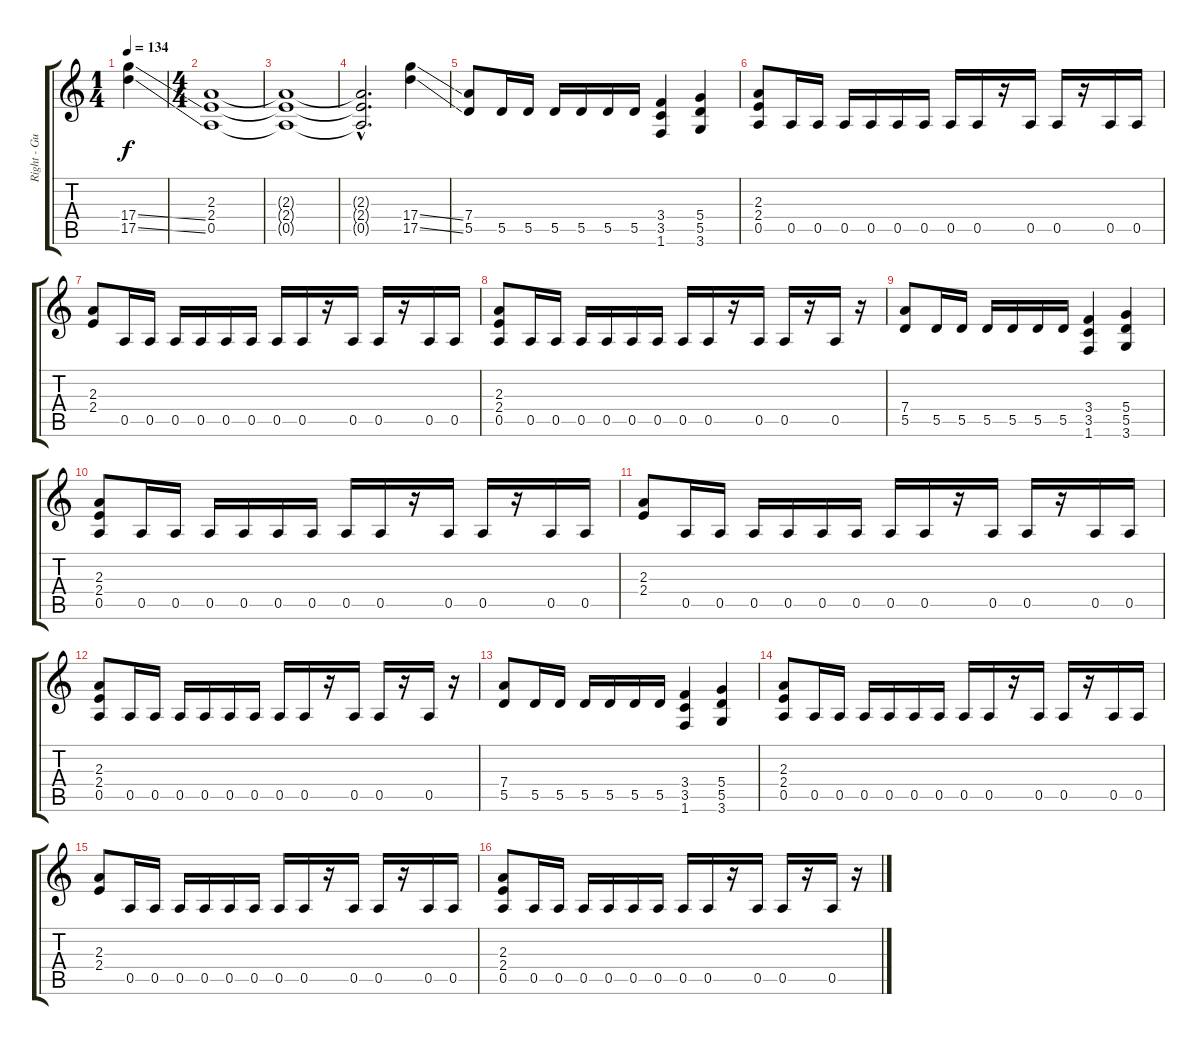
\track ("Right - Guitar" "Right - Gu") {instrument distortionguitar}
\staff {score tabs}
\tuning (E4 B3 G3 D3 A2 E2) {hide}
\ts (1 4)
\tempo 134
\clef g2
\ks c
(17.4{ss} 17.5{ss}).4{dy f instrument distortionguitar} |
\ts (4 4)
(2.3 2.4 0.5).1 |
(2.3{t} 2.4{t} 0.5{t}).1 |
(2.3{hac t} 2.4{t} 0.5{hac t}).2{d} (17.4{ss} 17.5{ss}).4 |
(7.4 5.5).8 5.5.16 5.5.16 5.5.16 5.5.16 5.5.16 5.5.16 (3.4 3.5 1.6).4 (5.4 5.5 3.6).4 |
(2.3 2.4 0.5).8 0.5.16 0.5.16 0.5.16 0.5.16 0.5.16 0.5.16 0.5.16 0.5.16 r.16 0.5.16 0.5.16 r.16 0.5.16 0.5.16 |
(2.3 2.4).8 0.5.16 0.5.16 0.5.16 0.5.16 0.5.16 0.5.16 0.5.16 0.5.16 r.16 0.5.16 0.5.16 r.16 0.5.16 0.5.16 |
(2.3 2.4 0.5).8 0.5.16 0.5.16 0.5.16 0.5.16 0.5.16 0.5.16 0.5.16 0.5.16 r.16 0.5.16 0.5.16 r.16 0.5.16 r.16 |
(7.4 5.5).8 5.5.16 5.5.16 5.5.16 5.5.16 5.5.16 5.5.16 (3.4 3.5 1.6).4 (5.4 5.5 3.6).4 |
(2.3 2.4 0.5).8 0.5.16 0.5.16 0.5.16 0.5.16 0.5.16 0.5.16 0.5.16 0.5.16 r.16 0.5.16 0.5.16 r.16 0.5.16 0.5.16 |
(2.3 2.4).8 0.5.16 0.5.16 0.5.16 0.5.16 0.5.16 0.5.16 0.5.16 0.5.16 r.16 0.5.16 0.5.16 r.16 0.5.16 0.5.16 |
(2.3 2.4 0.5).8 0.5.16 0.5.16 0.5.16 0.5.16 0.5.16 0.5.16 0.5.16 0.5.16 r.16 0.5.16 0.5.16 r.16 0.5.16 r.16 |
(7.4 5.5).8 5.5.16 5.5.16 5.5.16 5.5.16 5.5.16 5.5.16 (3.4 3.5 1.6).4 (5.4 5.5 3.6).4 |
(2.3 2.4 0.5).8 0.5.16 0.5.16 0.5.16 0.5.16 0.5.16 0.5.16 0.5.16 0.5.16 r.16 0.5.16 0.5.16 r.16 0.5.16 0.5.16 |
(2.3 2.4).8 0.5.16 0.5.16 0.5.16 0.5.16 0.5.16 0.5.16 0.5.16 0.5.16 r.16 0.5.16 0.5.16 r.16 0.5.16 0.5.16 |
(2.3 2.4 0.5).8 0.5.16 0.5.16 0.5.16 0.5.16 0.5.16 0.5.16 0.5.16 0.5.16 r.16 0.5.16 0.5.16 r.16 0.5.16 r.16
